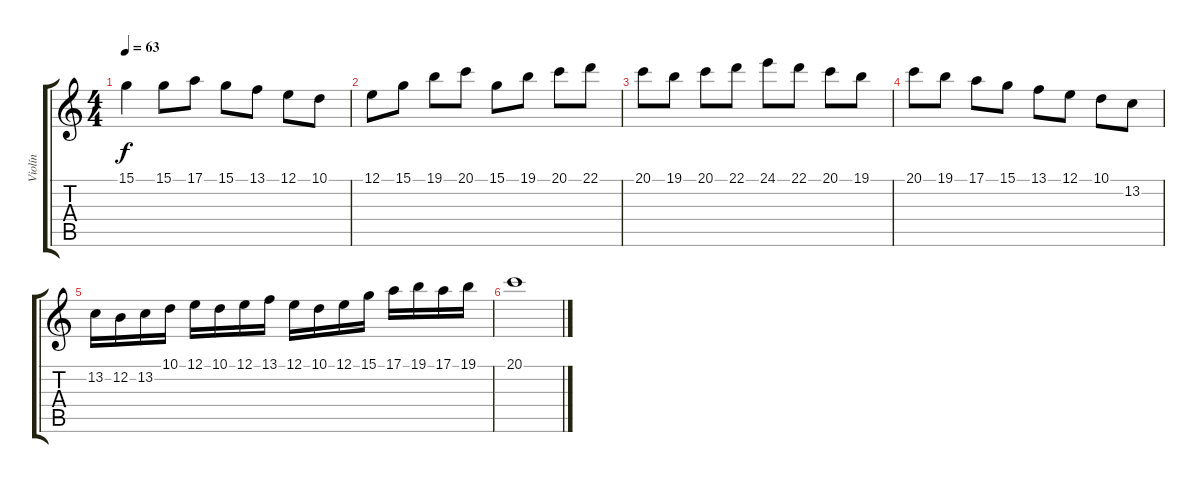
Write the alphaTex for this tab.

\track ("Violín" "Violín") {instrument violin}
\staff {score tabs}
\tuning (E4 B3 G3 D3 A2 E2) {hide}
\ts (4 4)
\tempo 63
\clef g2
\ks c
15.1.4{dy f} 15.1.8 17.1.8 15.1.8 13.1.8 12.1.8 10.1.8 |
12.1.8 15.1.8 19.1.8 20.1.8 15.1.8 19.1.8 20.1.8 22.1.8 |
20.1.8 19.1.8 20.1.8 22.1.8 24.1.8 22.1.8 20.1.8 19.1.8 |
20.1.8 19.1.8 17.1.8 15.1.8 13.1.8 12.1.8 10.1.8 13.2.8 |
13.2.16 12.2.16 13.2.16 10.1.16 12.1.16 10.1.16 12.1.16 13.1.16 12.1.16 10.1.16 12.1.16 15.1.16 17.1.16 19.1.16 17.1.16 19.1.16 |
20.1.1{volume 0}
